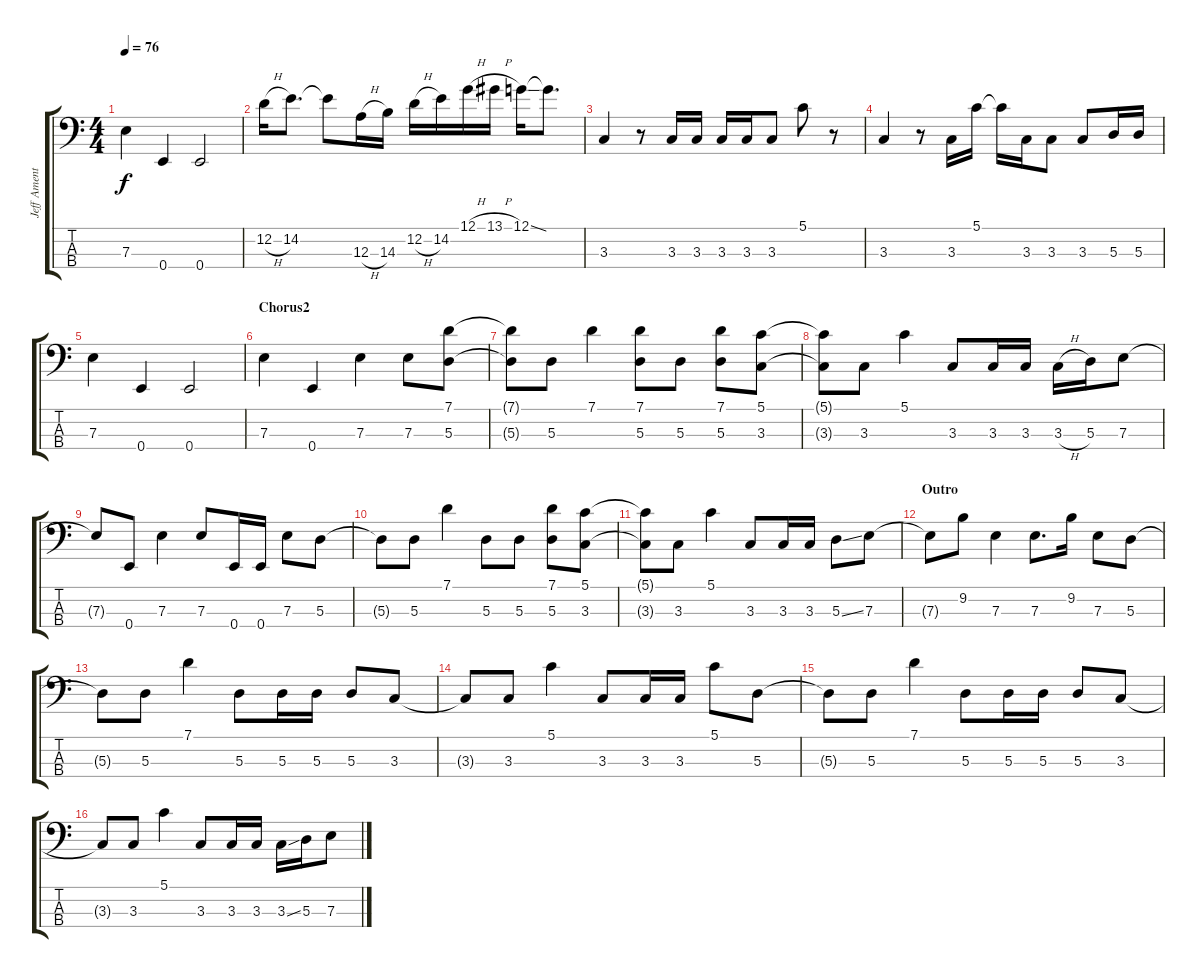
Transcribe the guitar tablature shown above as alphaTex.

\track ("Jeff Ament (Bass)" "Jeff Ament") {instrument fretlessbass}
\staff {score tabs}
\tuning (G2 D2 A1 E1) {hide}
\ts (4 4)
\tempo 76
\clef f4
\ks c
7.3.4{dy f} 0.4.4 0.4.2 |
12.2{h}.16 14.2.8{d} 14.2{t}.8 12.3{h}.16 14.3.16 12.2{h}.16 14.2.16 12.1{h}.16 13.1{h}.16 12.1{ss}.16 12.1{t}.8{d} |
3.3.4 r.8 3.3.16 3.3.16 3.3.16 3.3.16 3.3.8 5.1.8 r.8 |
3.3.4 r.8 3.3.16 5.1.16 5.1{t}.16 3.3.16 3.3.8 3.3.8 5.3.16 5.3.16 |
7.3.4 0.4.4 0.4.2 |
\section ("" "Chorus2")
7.3.4 0.4.4 7.3.4 7.3.8 (7.1 5.3).8 |
(7.1{t} 5.3{t}).8 5.3.8 7.1.4 (7.1 5.3).8 5.3.8 (7.1 5.3).8 (5.1 3.3).8 |
(5.1{t} 3.3{t}).8 3.3.8 5.1.4 3.3.8 3.3.16 3.3.16 3.3{h}.16 5.3.16 7.3.8 |
7.3{t}.8 0.4.8 7.3.4 7.3.8 0.4.16 0.4.16 7.3.8 5.3.8 |
5.3{t}.8 5.3.8 7.1.4 5.3.8 5.3.8 (7.1 5.3).8 (5.1 3.3).8 |
(5.1{t} 3.3{t}).8 3.3.8 5.1.4 3.3.8 3.3.16 3.3.16 5.3{ss}.8 7.3.8 |
\section ("" "Outro")
7.3{t}.8 9.2.8 7.3.4 7.3.8{d} 9.2.16 7.3.8 5.3.8 |
5.3{t}.8 5.3.8 7.1.4 5.3.8 5.3.16 5.3.16 5.3.8 3.3.8 |
3.3{t}.8 3.3.8 5.1.4 3.3.8 3.3.16 3.3.16 5.1.8 5.3.8 |
5.3{t}.8 5.3.8 7.1.4 5.3.8 5.3.16 5.3.16 5.3.8 3.3.8 |
3.3{t}.8 3.3.8 5.1.4 3.3.8 3.3.16 3.3.16 3.3{ss}.16 5.3.16 7.3.8
